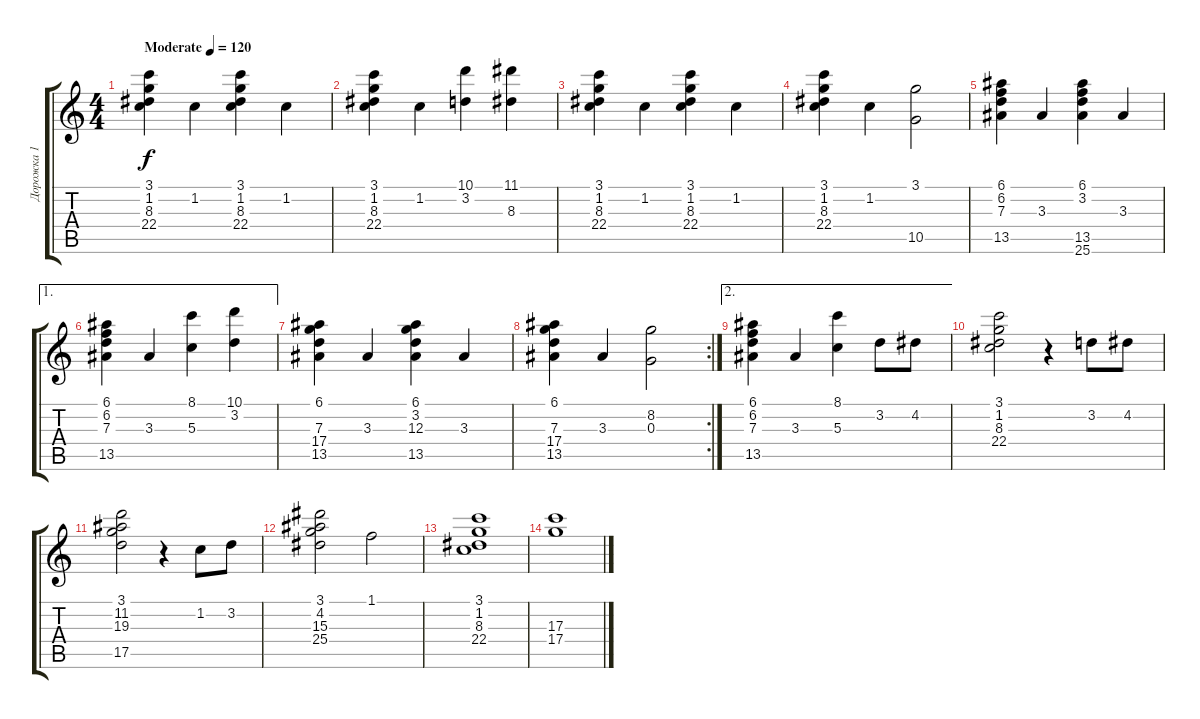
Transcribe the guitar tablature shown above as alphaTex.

\track ("Дорожка 1" "Дорожка 1") {instrument overdrivenguitar}
\staff {score tabs}
\tuning (E4 B3 G3 D3 A2 E2) {hide}
\ts (4 4)
\tempo (120 "Moderate")
\clef g2
\ks c
(3.1 1.2 8.3 22.4).4{dy f instrument overdrivenguitar} 1.2.4 (3.1 1.2 8.3 22.4).4 1.2.4 |
(3.1 1.2 8.3 22.4).4 1.2.4 (10.1 3.2).4 (11.1 8.3).4 |
(3.1 1.2 8.3 22.4).4 1.2.4 (3.1 1.2 8.3 22.4).4 1.2.4 |
(3.1 1.2 8.3 22.4).4 1.2.4 (3.1 10.5).2 |
(6.1 6.2 7.3 13.5).4 3.3.4 (6.1 3.2 13.5 25.6).4 3.3.4 |
\ae 1
(6.1 6.2 7.3 13.5).4 3.3.4 (8.1 5.3).4 (10.1 3.2).4 |
(6.1 7.3 17.4 13.5).4 3.3.4 (6.1 3.2 12.3 13.5).4 3.3.4 |
\rc 2
(6.1 7.3 17.4 13.5).4 3.3.4 (8.2 0.3).2 |
\ae 2
(6.1 6.2 7.3 13.5).4 3.3.4 (8.1 5.3).4 3.2.8 4.2.8 |
(3.1 1.2 8.3 22.4).2 r.4 3.2.8 4.2.8 |
(3.1 11.2 19.3 17.5).2 r.4 1.2.8 3.2.8 |
(3.1 4.2 15.3 25.4).2 1.1.2 |
(3.1 1.2 8.3 22.4).1 |
(17.3 17.4).1
